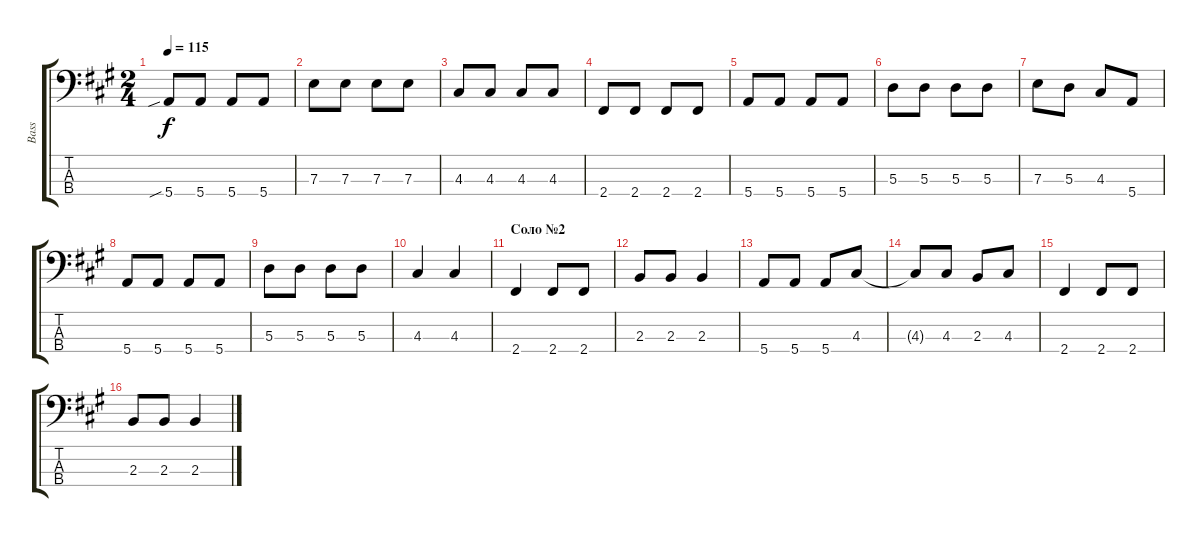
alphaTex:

\track ("Bass" "Bass") {instrument electricbassfinger}
\staff {score tabs}
\tuning (G2 D2 A1 E1) {hide}
\ts (2 4)
\tempo 115
\clef f4
\ks f#minor
5.4{sib}.8{dy f} 5.4.8 5.4.8 5.4.8 |
7.3.8 7.3.8 7.3.8 7.3.8 |
4.3.8 4.3.8 4.3.8 4.3.8 |
2.4.8 2.4.8 2.4.8 2.4.8 |
5.4.8 5.4.8 5.4.8 5.4.8 |
5.3.8 5.3.8 5.3.8 5.3.8 |
7.3.8 5.3.8 4.3.8 5.4.8 |
5.4.8 5.4.8 5.4.8 5.4.8 |
5.3.8 5.3.8 5.3.8 5.3.8 |
4.3.4 4.3.4 |
\section ("" "Соло №2")
2.4.4 2.4.8 2.4.8 |
2.3.8 2.3.8 2.3.4 |
5.4.8 5.4.8 5.4.8 4.3.8 |
4.3{t}.8 4.3.8 2.3.8 4.3.8 |
2.4.4 2.4.8 2.4.8 |
2.3.8 2.3.8 2.3.4
